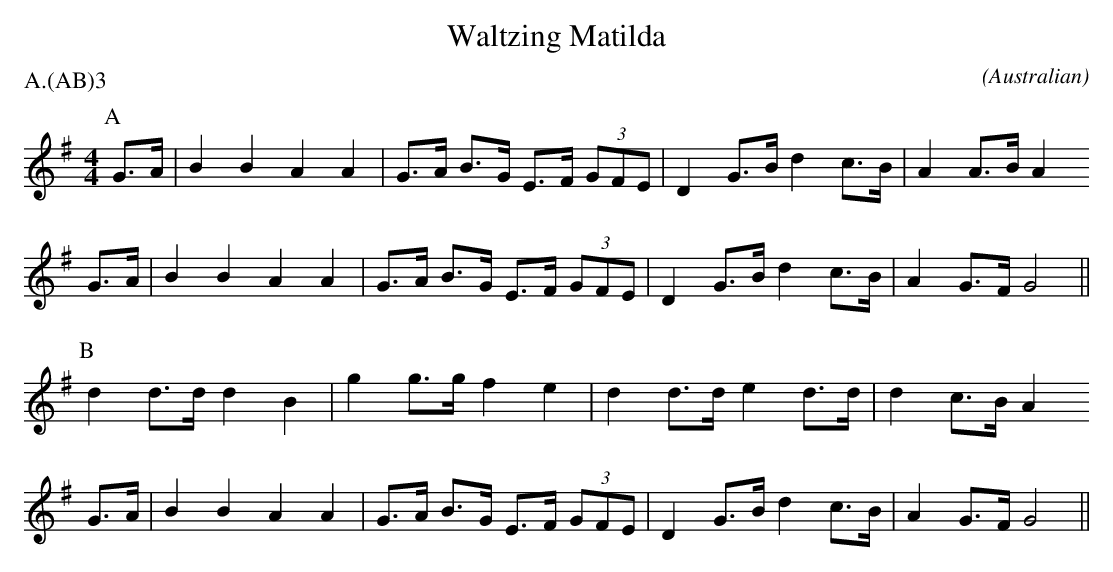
X:1
T:Waltzing Matilda
M:4/4
C:
O:Australian
P:A.(AB)3
K:G
P:A
G>A | B2 B2  A2 A2 | G>A B>G E>F (3GFE | D2 G>B d2 c>B | A2 A>B A2
G>A | B2 B2  A2 A2 | G>A B>G E>F (3GFE | D2 G>B d2 c>B | A2 G>F G4 ||
P:B
      d2 d>d d2 B2 | g2  g>g f2  e2    | d2 d>d e2 d>d | d2 c>B A2
G>A | B2 B2  A2 A2 | G>A B>G E>F (3GFE | D2 G>B d2 c>B | A2 G>F G4 ||
